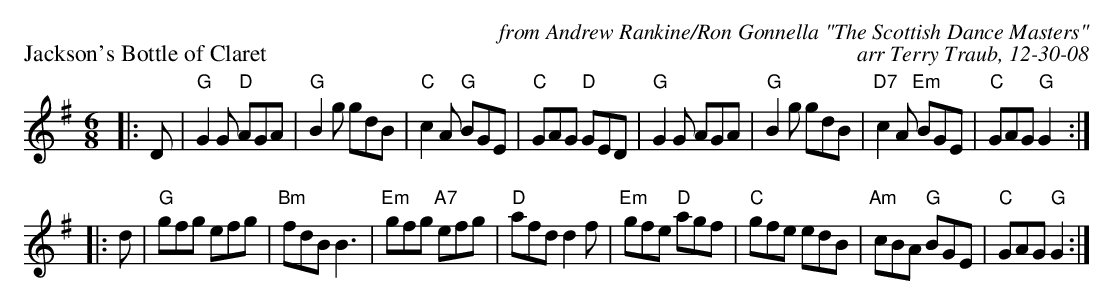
X:1
P: Jackson's Bottle of Claret
C: from Andrew Rankine/Ron Gonnella "The Scottish Dance Masters"
C: arr Terry Traub, 12-30-08
M: 6/8
L: 1/8
K: G
|: D|"G"G2 G "D"AGA|"G"B2 g gdB|"C"c2 A "G"BGE|"C"GAG "D"GED| "G"G2 G AGA|"G"B2 g gdB|"D7"c2 A "Em"BGE|"C"GAG "G"G2 :|
|: d|"G"gfg efg|"Bm"fdB B3|"Em"gfg "A7"efg|"D"afd d2 f|"Em"gfe "D"agf|"C"gfe edB|"Am"cBA "G"BGE|"C"GAG "G"G2 :|
